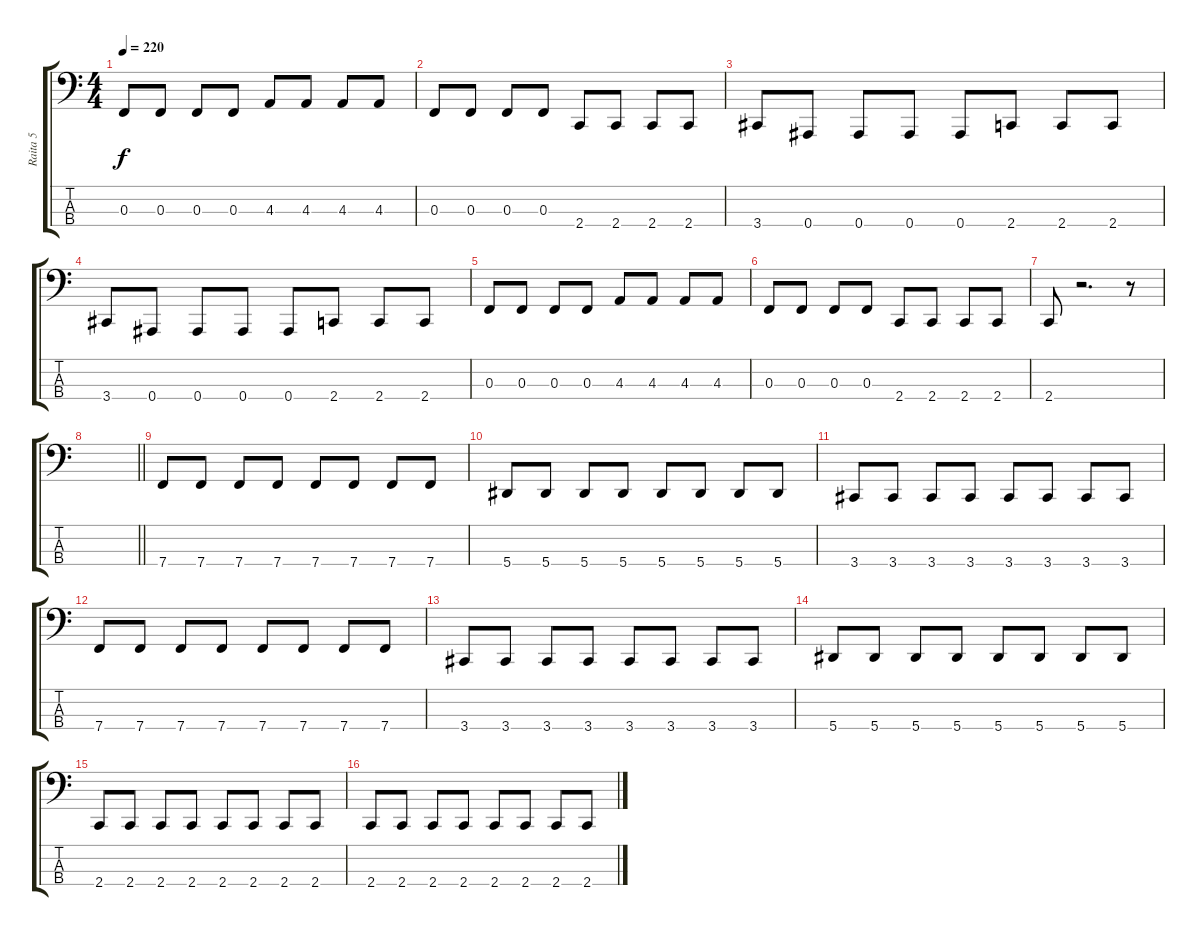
\track ("Raita 5" "Raita 5") {instrument slapbass1}
\staff {score tabs}
\tuning (Eb2 Bb1 F1 Bb0) {hide}
\ts (4 4)
\section ("" "")
\tempo 220
\clef f4
\ks c
0.3.8{dy f} 0.3.8 0.3.8 0.3.8 4.3.8 4.3.8 4.3.8 4.3.8 |
0.3.8 0.3.8 0.3.8 0.3.8 2.4.8 2.4.8 2.4.8 2.4.8 |
3.4.8 0.4.8 0.4.8 0.4.8 0.4.8 2.4.8 2.4.8 2.4.8 |
3.4.8 0.4.8 0.4.8 0.4.8 0.4.8 2.4.8 2.4.8 2.4.8 |
0.3.8 0.3.8 0.3.8 0.3.8 4.3.8 4.3.8 4.3.8 4.3.8 |
0.3.8 0.3.8 0.3.8 0.3.8 2.4.8 2.4.8 2.4.8 2.4.8 |
2.4.8 r.2{d} r.8 |
\barLineRight lightlight
|
\section ("" "")
7.4.8 7.4.8 7.4.8 7.4.8 7.4.8 7.4.8 7.4.8 7.4.8 |
5.4.8 5.4.8 5.4.8 5.4.8 5.4.8 5.4.8 5.4.8 5.4.8 |
3.4.8 3.4.8 3.4.8 3.4.8 3.4.8 3.4.8 3.4.8 3.4.8 |
7.4.8 7.4.8 7.4.8 7.4.8 7.4.8 7.4.8 7.4.8 7.4.8 |
3.4.8 3.4.8 3.4.8 3.4.8 3.4.8 3.4.8 3.4.8 3.4.8 |
5.4.8 5.4.8 5.4.8 5.4.8 5.4.8 5.4.8 5.4.8 5.4.8 |
2.4.8 2.4.8 2.4.8 2.4.8 2.4.8 2.4.8 2.4.8 2.4.8 |
2.4.8 2.4.8 2.4.8 2.4.8 2.4.8 2.4.8 2.4.8 2.4.8
